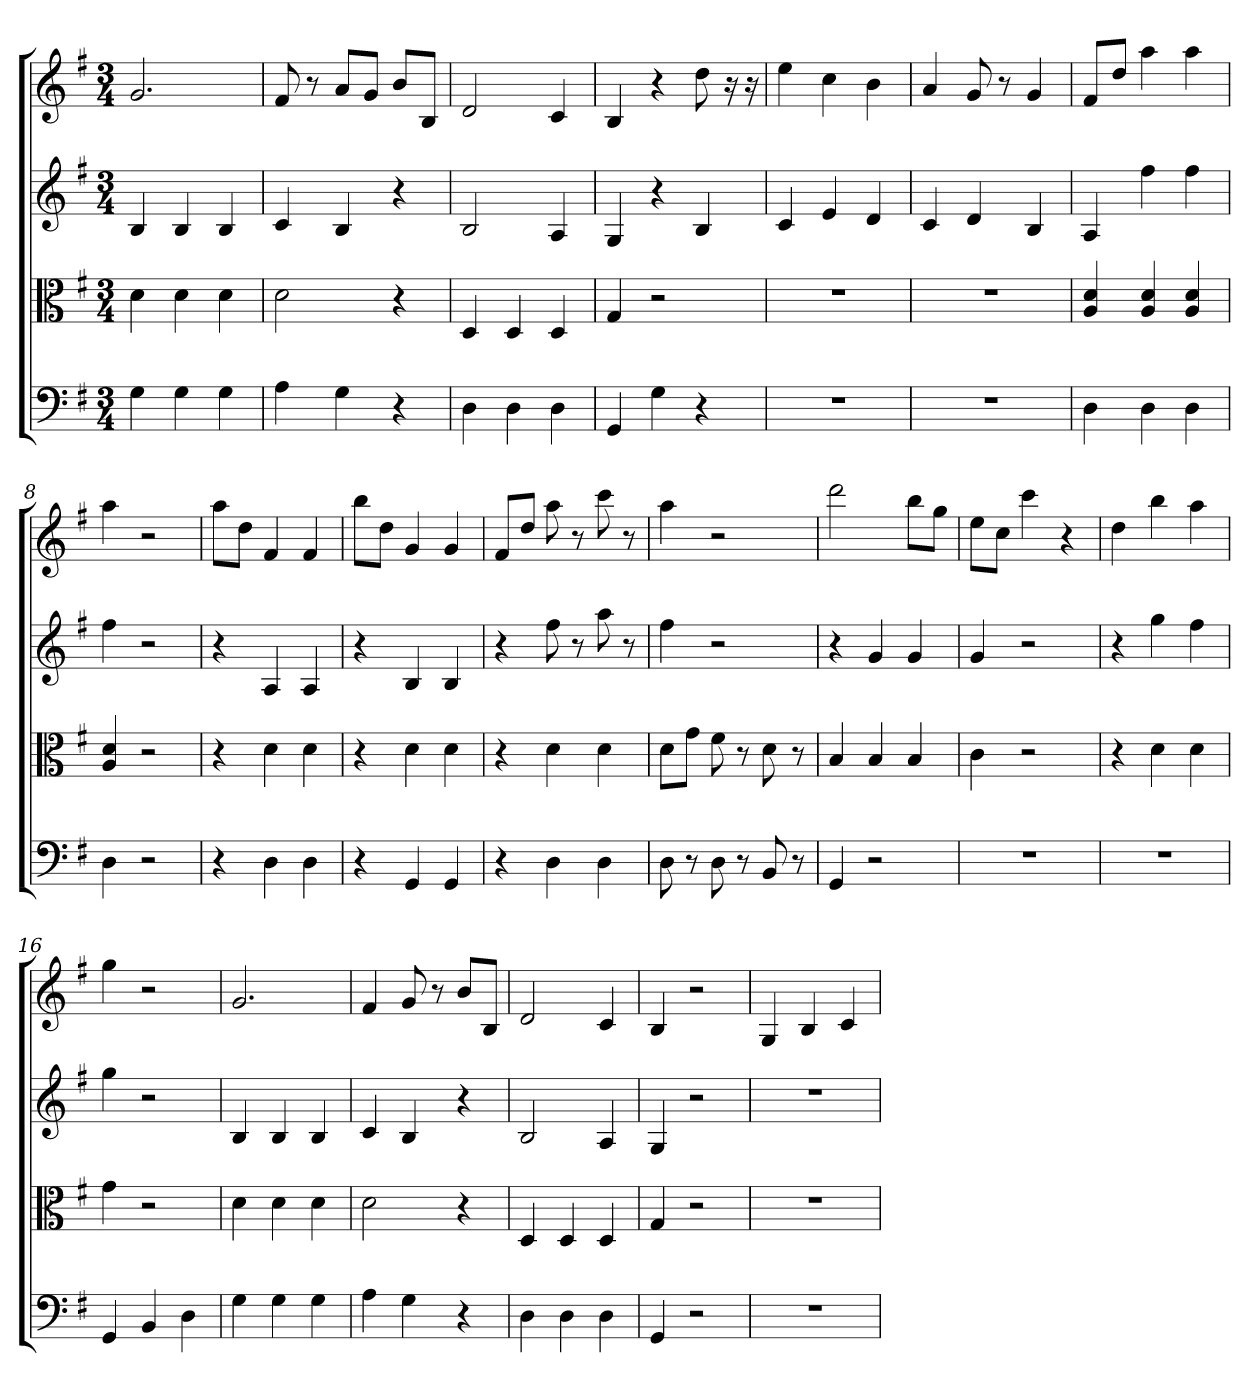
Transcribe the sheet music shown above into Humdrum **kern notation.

**kern	**kern	**kern	**kern
*part4	*part3	*part2	*part1
*staff4	*staff3	*staff2	*staff1
*clefF4	*clefC3	*clefG2	*clefG2
*k[f#]	*k[f#]	*k[f#]	*k[f#]
*G:	*G:	*G:	*G:
*M3/4	*M3/4	*M3/4	*M3/4
=	=	=	=
4G	4d	4B	2.g
4G	4d	4B	.
4G	4d	4B	.
=2	=2	=2	=2
4A	2d	4c	8f#
.	.	.	8r
4G	.	4B	8a/L
.	.	.	8g/J
4r	4r	4r	8b/L
.	.	.	8B/J
=3	=3	=3	=3
4D	4D	2B	2d
4D	4D	.	.
4D	4D	4A	4c
=4	=4	=4	=4
4GG	4G	4G	4B
4G	2r	4r	4r
4r	.	4B	8dd
.	.	.	16r
.	.	.	16r
=5	=5	=5	=5
2.r	2.r	4c	4ee
.	.	4e	4cc
.	.	4d	4b
=6	=6	=6	=6
2.r	2.r	4c	4a
.	.	4d	8g
.	.	.	8r
.	.	4B	4g
=7	=7	=7	=7
4D	4A 4d	4A	8f#/L
.	.	.	8dd/J
4D	4A 4d	4ff#	4aa
4D	4A 4d	4ff#	4aa
=8	=8	=8	=8
4D	4A 4d	4ff#	4aa
2r	2r	2r	2r
=9	=9	=9	=9
4r	4r	4r	8aa\L
.	.	.	8dd\J
4D	4d	4A	4f#
4D	4d	4A	4f#
=10	=10	=10	=10
4r	4r	4r	8bb\L
.	.	.	8dd\J
4GG	4d	4B	4g
4GG	4d	4B	4g
=11	=11	=11	=11
4r	4r	4r	8f#/L
.	.	.	8dd/J
4D	4d	8ff#	8aa
.	.	8r	8r
4D	4d	8aa	8ccc
.	.	8r	8r
=12	=12	=12	=12
8D	8d\L	4ff#	4aa
8r	8g\J	.	.
8D	8f#	2r	2r
8r	8r	.	.
8BB	8d	.	.
8r	8r	.	.
=13	=13	=13	=13
4GG	4B	4r	2ddd
2r	4B	4g	.
.	4B	4g	8bb\L
.	.	.	8gg\J
=14	=14	=14	=14
2.r	4c	4g	8ee\L
.	.	.	8cc\J
.	2r	2r	4ccc
.	.	.	4r
=15	=15	=15	=15
2.r	4r	4r	4dd
.	4d	4gg	4bb
.	4d	4ff#	4aa
=16	=16	=16	=16
4GG	4g	4gg	4gg
4BB	2r	2r	2r
4D	.	.	.
=17	=17	=17	=17
4G	4d	4B	2.g
4G	4d	4B	.
4G	4d	4B	.
=18	=18	=18	=18
4A	2d	4c	4f#
4G	.	4B	8g
.	.	.	8r
4r	4r	4r	8b/L
.	.	.	8B/J
=19	=19	=19	=19
4D	4D	2B	2d
4D	4D	.	.
4D	4D	4A	4c
=20	=20	=20	=20
4GG	4G	4G	4B
2r	2r	2r	2r
=21	=21	=21	=21
2.r	2.r	2.r	4G
.	.	.	4B
.	.	.	4c
=	=	=	=
*-	*-	*-	*-
